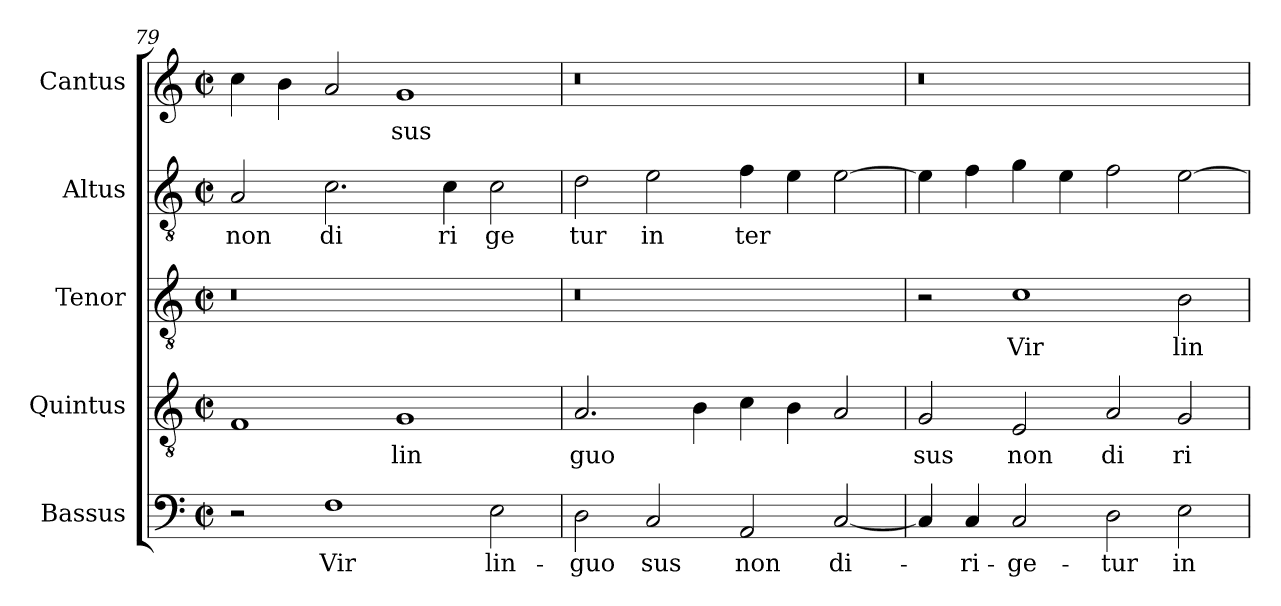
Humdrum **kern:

**kern	**text	**kern	**text	**kern	**text	**kern	**text	**kern	**text
*part5	*part5	*part4	*part4	*part3	*part3	*part2	*part2	*part1	*part1
*staff5	*staff5	*staff4	*staff4	*staff3	*staff3	*staff2	*staff2	*staff1	*staff1
*I"Bassus	*	*I"Quintus	*	*I"Tenor	*	*I"Altus	*	*I"Cantus	*
*clefF4	*	*clefGv2	*	*clefGv2	*	*clefGv2	*	*clefG2	*
*	*	*	*	*	*	*	*	*k[]	*
*	*	*	*	*	*	*	*	*C:	*
*M2/2	*	*M2/2	*	*M2/2	*	*M2/2	*	*M2/2	*
*met(c|)	*	*met(c|)	*	*met(c|)	*	*met(c|)	*	*met(c|)	*
=79	=79	=79	=79	=79	=79	=79	=79	=79	=79
!	!	!	!	!	!	!	!LO:LY:b:cj	!	!
2r	.	1F	.	0r	.	2A/	non	4cc\	.
.	.	.	.	.	.	.	.	4b\	.
!	!LO:LY:b:cj	!	!	!	!	!	!LO:LY:b:cj	!	!
1F	Vir	.	.	.	.	2.c\	di	2a/	.
!	!	!	!LO:LY:b:cj	!	!	!	!	!	!LO:LY:b:cj
.	.	1G	lin	.	.	.	.	1g	sus
!	!	!	!	!	!	!	!LO:LY:b:cj	!	!
.	.	.	.	.	.	4c\	ri	.	.
!	!LO:LY:b:cj	!	!	!	!	!	!LO:LY:b:cj	!	!
2E\	lin-	.	.	.	.	2c\	ge	.	.
=80	=80	=80	=80	=80	=80	=80	=80	=80	=80
!	!LO:LY:b:cj	!	!LO:LY:b	!	!	!	!LO:LY:b:cj	!	!
2D\	-guo	2.A/	guo	0r	.	2d\	tur	0r	.
!	!LO:LY:b:cj	!	!	!	!	!	!LO:LY:b:cj	!	!
2C/	sus	.	.	.	.	2e\	in	.	.
.	.	4B\	.	.	.	.	.	.	.
!	!LO:LY:b:cj	!	!	!	!	!	!LO:LY:b	!	!
2AA/	non	4c\	.	.	.	4f\	ter	.	.
.	.	4B\	.	.	.	4e\	.	.	.
!	!LO:LY:b:cj	!	!	!	!	!	!	!	!
[<2C/	di-	2A/	.	.	.	[>2e\	.	.	.
=81	=81	=81	=81	=81	=81	=81	=81	=81	=81
!	!	!	!LO:LY:b:cj	!	!	!	!	!	!
4C/]	.	2G/	sus	2r	.	4e\]	.	0r	.
!	!LO:LY:b:cj	!	!	!	!	!	!	!	!
4C/	-ri-	.	.	.	.	4f\	.	.	.
!	!LO:LY:b:cj	!	!LO:LY:b:cj	!	!LO:LY:b:cj	!	!	!	!
2C/	-ge-	2E/	non	1c	Vir	4g\	.	.	.
.	.	.	.	.	.	4e\	.	.	.
!	!LO:LY:b:cj	!	!LO:LY:b:cj	!	!	!	!	!	!
2D\	-tur	2A/	di	.	.	2f\	.	.	.
!	!LO:LY:b:cj	!	!LO:LY:b:cj	!	!LO:LY:b:cj	!	!	!	!
2E\	in	2G/	ri	2B\	lin-	[>2e\	.	.	.
=	=	=	=	=	=	=	=	=	=
*-	*-	*-	*-	*-	*-	*-	*-	*-	*-
